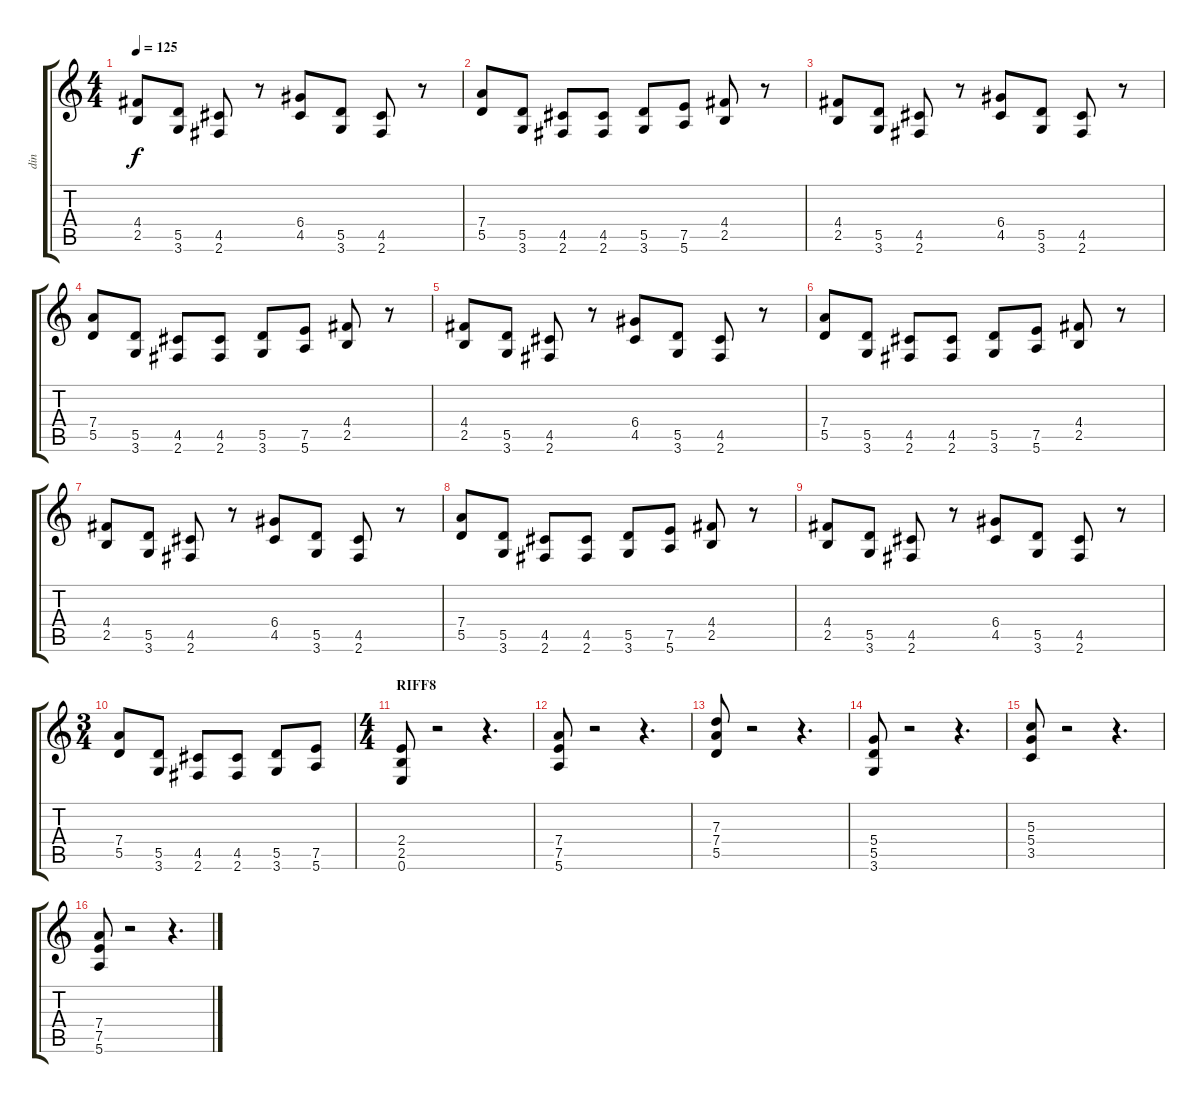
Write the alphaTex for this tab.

\track ("din" "din") {instrument overdrivenguitar}
\staff {score tabs}
\tuning (E4 B3 G3 D3 A2 E2) {hide}
\ts (4 4)
\tempo 125
\clef g2
\ks c
(4.4 2.5).8{dy f} (5.5 3.6).8 (4.5 2.6).8 r.8 (6.4 4.5).8 (5.5 3.6).8 (4.5 2.6).8 r.8 |
(7.4 5.5).8 (5.5 3.6).8 (4.5 2.6).8 (4.5 2.6).8 (5.5 3.6).8 (7.5 5.6).8 (4.4 2.5).8 r.8 |
(4.4 2.5).8 (5.5 3.6).8 (4.5 2.6).8 r.8 (6.4 4.5).8 (5.5 3.6).8 (4.5 2.6).8 r.8 |
(7.4 5.5).8 (5.5 3.6).8 (4.5 2.6).8 (4.5 2.6).8 (5.5 3.6).8 (7.5 5.6).8 (4.4 2.5).8 r.8 |
(4.4 2.5).8 (5.5 3.6).8 (4.5 2.6).8 r.8 (6.4 4.5).8 (5.5 3.6).8 (4.5 2.6).8 r.8 |
(7.4 5.5).8 (5.5 3.6).8 (4.5 2.6).8 (4.5 2.6).8 (5.5 3.6).8 (7.5 5.6).8 (4.4 2.5).8 r.8 |
(4.4 2.5).8 (5.5 3.6).8 (4.5 2.6).8 r.8 (6.4 4.5).8 (5.5 3.6).8 (4.5 2.6).8 r.8 |
(7.4 5.5).8 (5.5 3.6).8 (4.5 2.6).8 (4.5 2.6).8 (5.5 3.6).8 (7.5 5.6).8 (4.4 2.5).8 r.8 |
(4.4 2.5).8 (5.5 3.6).8 (4.5 2.6).8 r.8 (6.4 4.5).8 (5.5 3.6).8 (4.5 2.6).8 r.8 |
\ts (3 4)
(7.4 5.5).8 (5.5 3.6).8 (4.5 2.6).8 (4.5 2.6).8 (5.5 3.6).8 (7.5 5.6).8 |
\ts (4 4)
\section ("" "RIFF8")
(2.4 2.5 0.6).8 r.2 r.4{d} |
(7.4 7.5 5.6).8 r.2 r.4{d} |
(7.3 7.4 5.5).8 r.2 r.4{d} |
(5.4 5.5 3.6).8 r.2 r.4{d} |
(5.3 5.4 3.5).8 r.2 r.4{d} |
(7.4 7.5 5.6).8 r.2 r.4{d}
